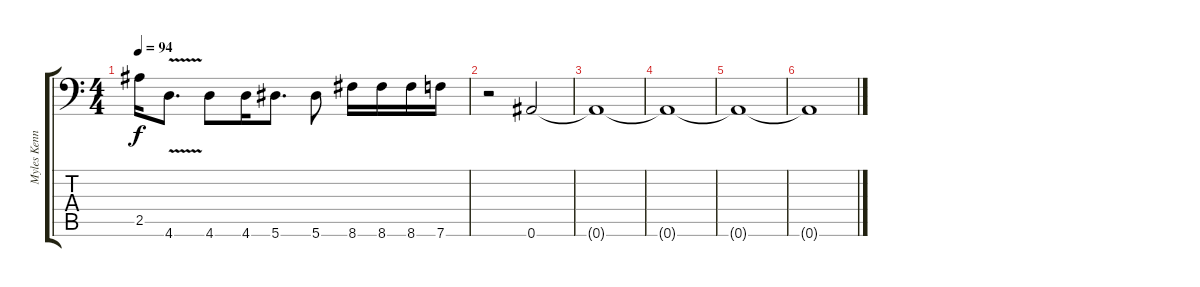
\track ("Myles Kennedy" "Myles Kenn") {instrument distortionguitar}
\staff {score tabs}
\tuning (Eb4 Bb3 Gb3 Db3 Ab2 Bb1) {hide}
\ts (4 4)
\tempo 94
\clef f4
\ks c
2.5.16{dy f} 4.6{v}.8{d} 4.6.8 4.6.16 5.6.8{d} 5.6.8 8.6.16 8.6.16 8.6.16 7.6.16 |
r.2 0.6.2 |
0.6{t}.1{volume 0} |
0.6{t}.1 |
0.6{t}.1 |
0.6{t}.1
